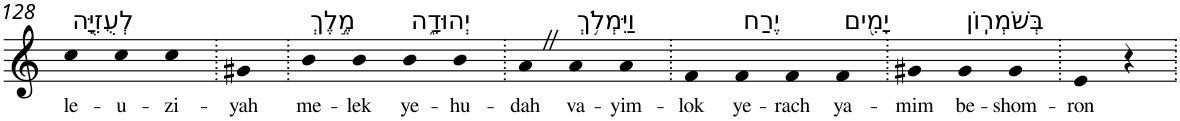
**kern	**text
*part1	*part1
*staff1	*staff1
*I"Piano	*
*I'Pno	*
!!LO:PB:g=z
*clefG2	*
*k[]	*
=128	=128
!LO:TX:a:t=לְעֻזִיָּ֖ה	!
!	!LO:LY:b
4cc	le-
!	!LO:LY:b
4cc	-u-
!	!LO:LY:b
4cc	-zi-
=129.	=129.
!	!LO:LY:b
4g#X	-yah
=130.	=130.
!LO:TX:a:t=מֶ֣לֶךְ	!
!	!LO:LY:b
4b	me-
!	!LO:LY:b
4b	-lek
!LO:TX:a:t=יְהוּדָ֑ה	!
!	!LO:LY:b
4b	ye-
!	!LO:LY:b
4b	-hu-
=131.	=131.
!	!LO:LY:b
4aZ	-dah
!LO:TX:a:t=וַיִּמְלֹ֥ךְ	!
!	!LO:LY:b
4a	va-
!	!LO:LY:b
4a	-yim-
=132.	=132.
!	!LO:LY:b
4f	-lok
!LO:TX:a:t=יֶרַח	!
!	!LO:LY:b
4f	ye-
!	!LO:LY:b
4f	-rach
!LO:TX:a:t=יָמִ֖ים	!
!	!LO:LY:b
4f	ya-
=133.	=133.
!	!LO:LY:b
4g#X	-mim
!LO:TX:a:t=בְּשֹׁמְרֽוֹן	!
!	!LO:LY:b
4g#	be-
!	!LO:LY:b
4g#	-shom-
=134.	=134.
!	!LO:LY:b
4e	-ron
4r	.
=.	=.
*-	*-
